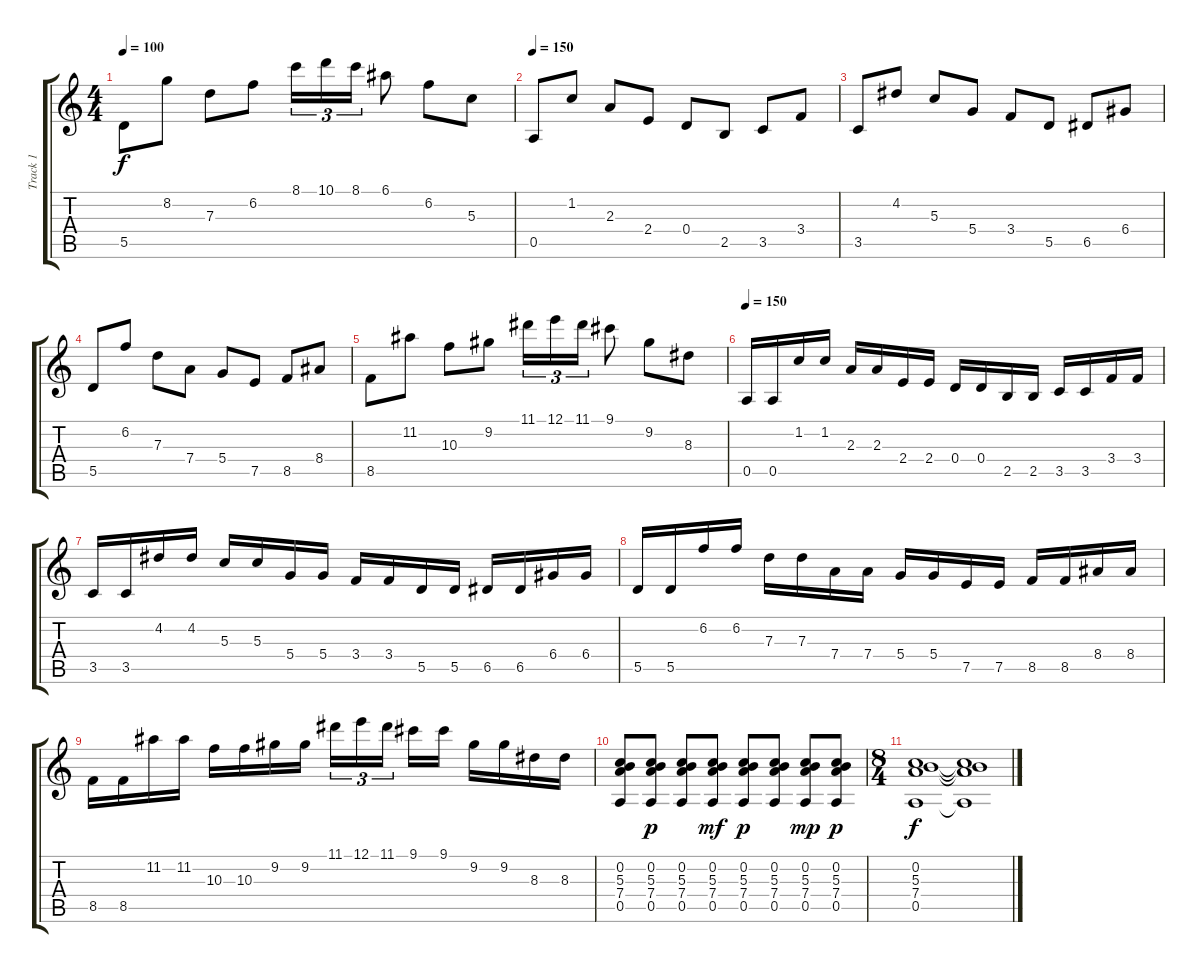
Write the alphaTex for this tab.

\track ("Track 1" "Track 1") {instrument electricguitarjazz}
\staff {score tabs}
\tuning (E4 B3 G3 D3 A2 E2) {hide}
\ts (4 4)
\tempo 100
\clef g2
\ks c
5.5.8{dy f} 8.2.8 7.3.8 6.2.8 8.1.16{tu (3 2)} 10.1.16{tu (3 2)} 8.1.16{tu (3 2)} 6.1.8 6.2.8 5.3.8 |
\tempo 150
0.5.8{volume 16 balance 8 instrument distortionguitar} 1.2.8 2.3.8 2.4.8 0.4.8 2.5.8 3.5.8 3.4.8 |
3.5.8 4.2.8 5.3.8 5.4.8 3.4.8 5.5.8 6.5.8 6.4.8 |
5.5.8 6.2.8 7.3.8 7.4.8 5.4.8 7.5.8 8.5.8 8.4.8 |
8.5.8 11.2.8 10.3.8 9.2.8 11.1.16{tu (3 2)} 12.1.16{tu (3 2)} 11.1.16{tu (3 2)} 9.1.8 9.2.8 8.3.8 |
\tempo 150
0.5.16{volume 16 instrument distortionguitar} 0.5.16 1.2.16 1.2.16 2.3.16 2.3.16 2.4.16 2.4.16 0.4.16 0.4.16 2.5.16 2.5.16 3.5.16 3.5.16 3.4.16 3.4.16 |
3.5.16 3.5.16 4.2.16 4.2.16 5.3.16 5.3.16 5.4.16 5.4.16 3.4.16 3.4.16 5.5.16 5.5.16 6.5.16 6.5.16 6.4.16 6.4.16 |
5.5.16 5.5.16 6.2.16 6.2.16 7.3.16 7.3.16 7.4.16 7.4.16 5.4.16 5.4.16 7.5.16 7.5.16 8.5.16 8.5.16 8.4.16 8.4.16 |
8.5.16 8.5.16 11.2.16 11.2.16 10.3.16 10.3.16 9.2.16 9.2.16 11.1.16{tu (3 2)} 12.1.16{tu (3 2)} 11.1.16{tu (3 2)} 9.1.16 9.1.16 9.2.16 9.2.16 8.3.16 8.3.16 |
(0.2 5.3 7.4 0.5).8{instrument electricguitarjazz} (0.2 5.3 7.4 0.5).8{dy p} (0.2 5.3 7.4 0.5).8 (0.2 5.3 7.4 0.5).8{dy mf} (0.2 5.3 7.4 0.5).8{dy p} (0.2 5.3 7.4 0.5).8 (0.2 5.3 7.4 0.5).8{dy mp} (0.2 5.3 7.4 0.5).8{dy p} |
\ts (8 4)
(0.2 5.3 7.4 0.5).1{dy f} (0.2{t} 5.3{t} 7.4{t} 0.5{t}).1
